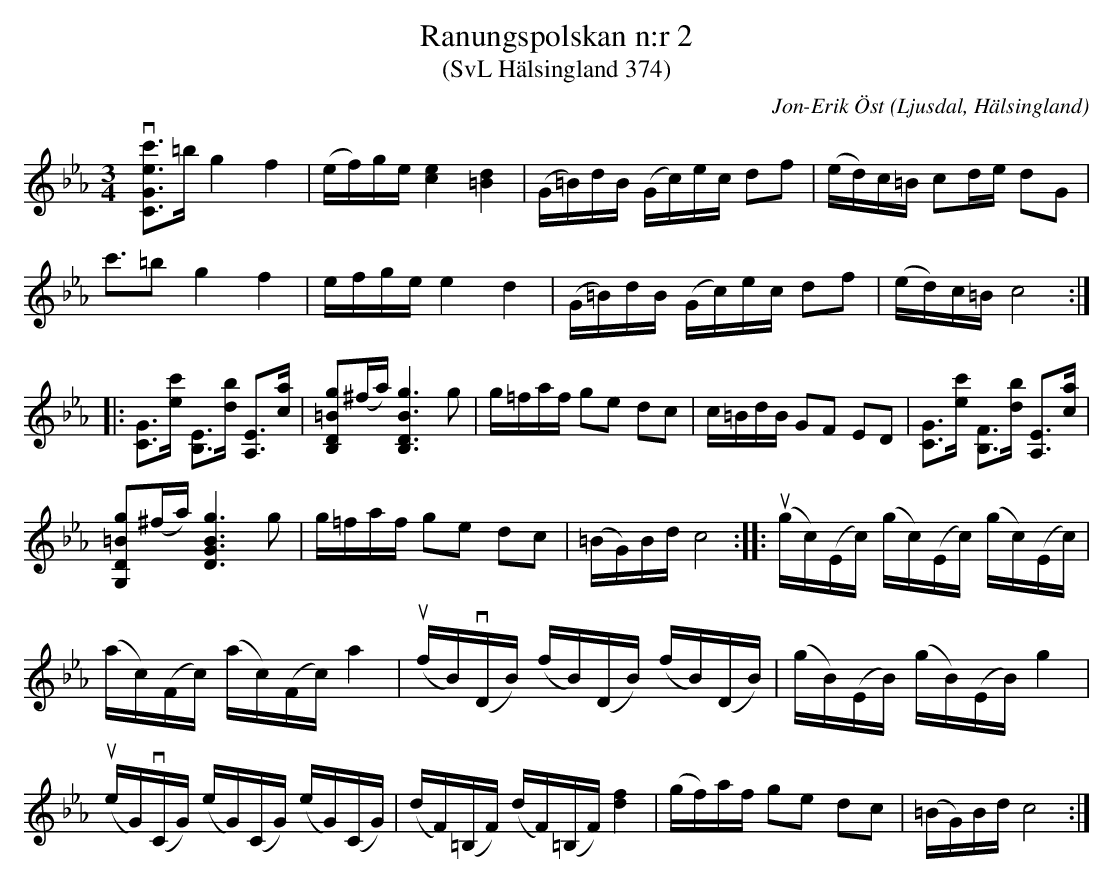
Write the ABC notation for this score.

X:1
T:Ranungspolskan n:r 2
T:(SvL Hälsingland 374)
O:Ljusdal, Hälsingland
C:Jon-Erik Öst
M:3/4
L:1/16
K:Cm
!invisible!|: v[c'eGC]3=b g4f4 | (ef)ge [ec]4 [d=B]4 | (G=B)dB (Gc)ec d2f2 | (ed)c=B c2de d2G2 |
c'3=b2 g4f4 | efge e4 d4 | (G=B)dB (Gc)ec d2f2 | (ed)c=B c8  ::
[CG]3[c'e] [B,E]3[bd] [A,E]3[ac] | [g=BDB,]2(^fa) [gBDB,]6 g2 | g=faf g2e2 d2c2 |  c=BdB G2F2 E2D2 | [CG]3[c'e] [B,F]3[bd] [A,E]3[ac] |
[g=BDG,]2(^fa) [gBDG]6 g2 | g=faf g2e2 d2c2 | (=BG)Bd c8 :: (ugc)(Ec) (gc)(Ec) (gc)(Ec) |
(ac)(Fc) (ac)(Fc) a4 | (ufB)(vDB) (fB)(DB) (fB)(DB) | (gB)(EB) (gB)(EB) g4 |
(ueG)(vCG) (eG)(CG) (eG)(CG) | (dF)(=B,F) (dF)(=B,F) [fd]4 | (gf)af g2e2 d2c2 | (=BG)Bd c8 :|
